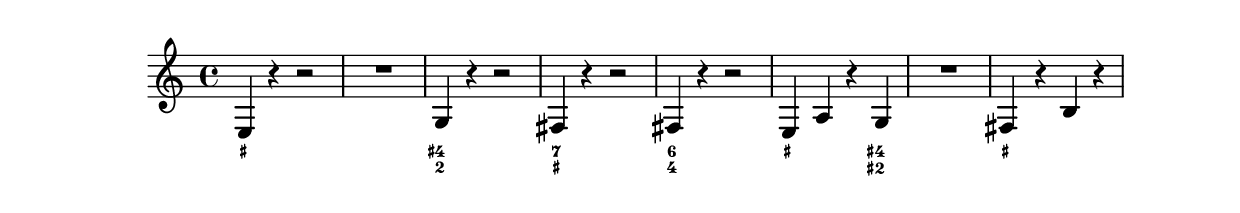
\version "2.18.2"
\book {
  \header {
  }

  \bookpart {
    <<
    \new Staff = Staff \with { }
    \context Staff = Staff {
      \relative c {
        e4 r r2 R1*1 g4 r r2 fis4 r r2 fis4 r r2 e4 a r g R1*1 fis4 r b r
      }
    }
    \figures { <_+>4 s s2 s1*1 <4+ 2>4 s s2 <7 _+>4 s s2 <6 4>4 s s2 <_+>4 s s <4+ 2+> s1*1 <_+>4  }
    >>
  }
}
